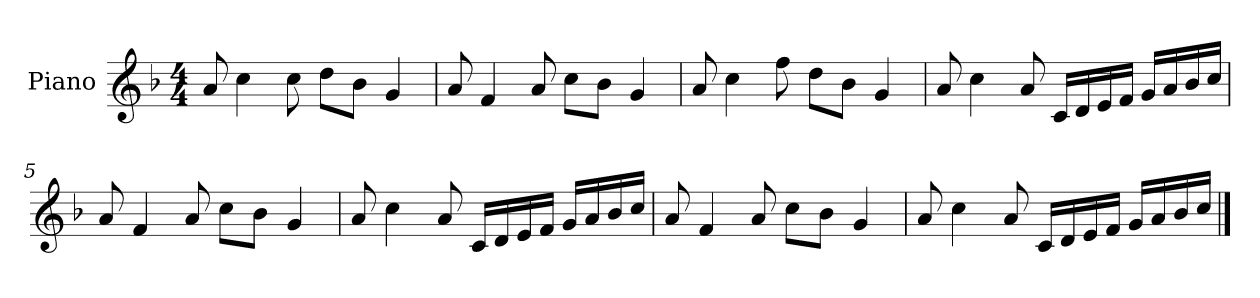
**kern
*part1
*staff1
*I"Piano
*I'P-no
*clefG2
*k[b-]
*M4/4
*MM90
=1
8a/
4cc\
8cc\
8dd\L
8b-\J
4g/
=2
8a/
4f/
8a/
8cc\L
8b-\J
4g/
=3
8a/
4cc\
8ff\
8dd\L
8b-\J
4g/
=4
8a/
4cc\
8a/
16c/LL
16d/
16e/
16f/JJ
16g/LL
16a/
16b-/
16cc/JJ
!!LO:LB:g=z
=5
8a/
4f/
8a/
8cc\L
8b-\J
4g/
=6
8a/
4cc\
8a/
16c/LL
16d/
16e/
16f/JJ
16g/LL
16a/
16b-/
16cc/JJ
=7
8a/
4f/
8a/
8cc\L
8b-\J
4g/
=8
8a/
4cc\
8a/
16c/LL
16d/
16e/
16f/JJ
16g/LL
16a/
16b-/
16cc/JJ
==
*-
